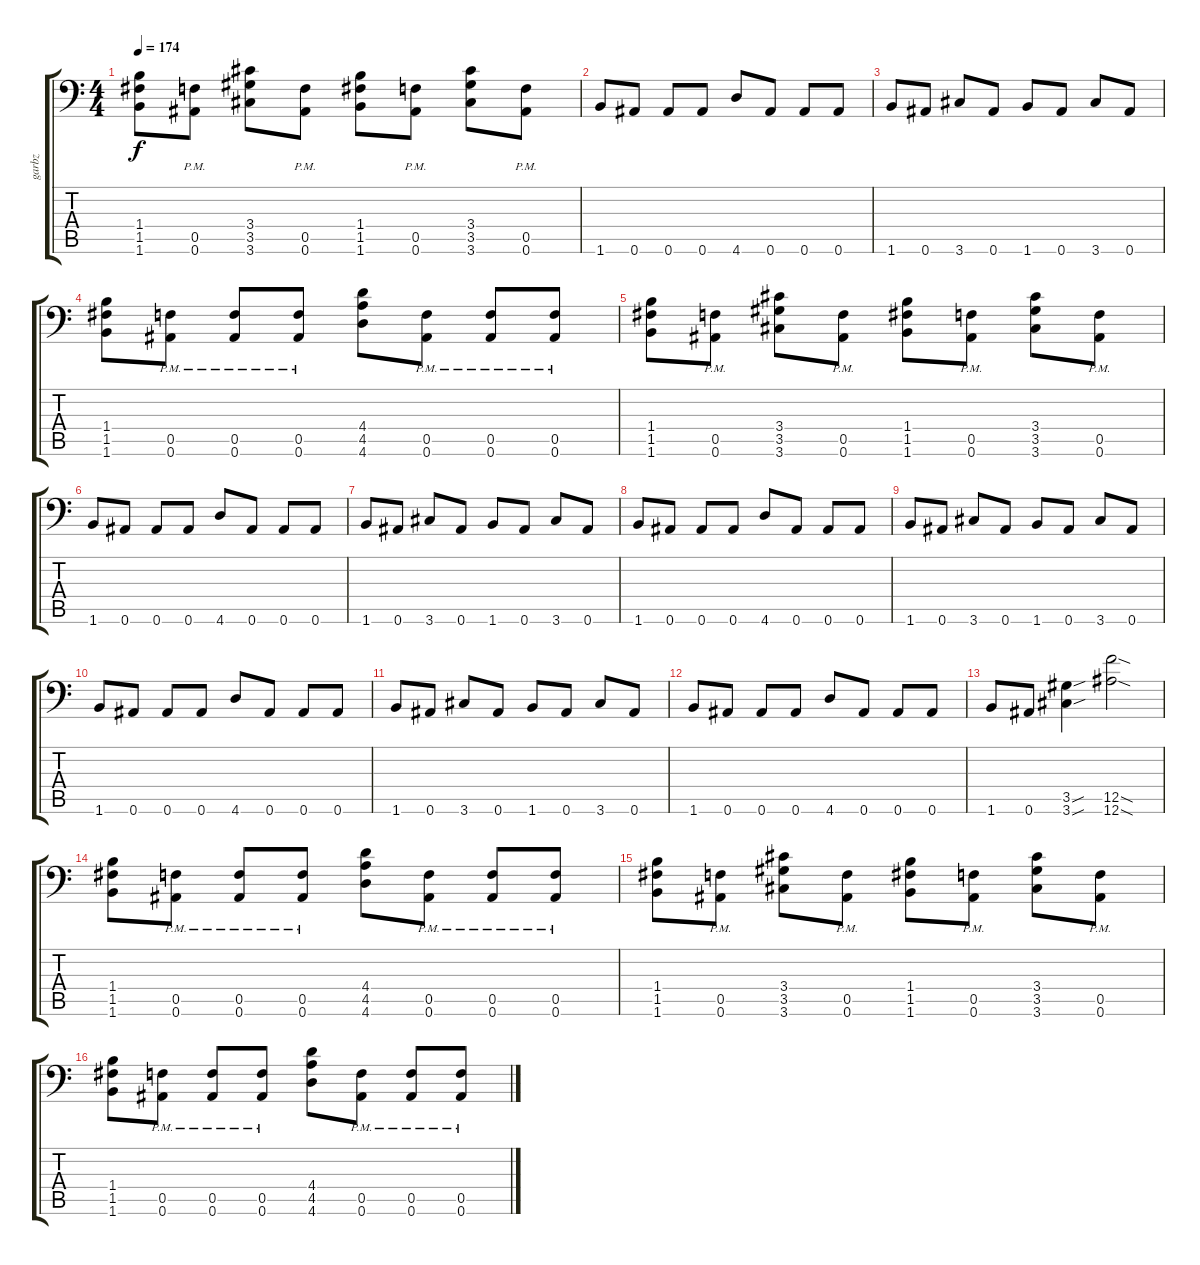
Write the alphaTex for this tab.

\track ("garbz" "garbz") {instrument distortionguitar}
\staff {score tabs}
\tuning (C4 G3 Eb3 Bb2 F2 Bb1) {hide}
\ts (4 4)
\tempo 174
\clef f4
\ks c
(1.4 1.5 1.6).8{dy f} (0.5{pm} 0.6{pm}).8 (3.4 3.5 3.6).8 (0.5{pm} 0.6{pm}).8 (1.4 1.5 1.6).8 (0.5{pm} 0.6{pm}).8 (3.4 3.5 3.6).8 (0.5{pm} 0.6{pm}).8 |
1.6.8 0.6.8 0.6.8 0.6.8 4.6.8 0.6.8 0.6.8 0.6.8 |
1.6.8 0.6.8 3.6.8 0.6.8 1.6.8 0.6.8 3.6.8 0.6.8 |
(1.4 1.5 1.6).8 (0.5{pm} 0.6{pm}).8 (0.5{pm} 0.6{pm}).8 (0.5{pm} 0.6{pm}).8 (4.4 4.5 4.6).8 (0.5{pm} 0.6{pm}).8 (0.5{pm} 0.6{pm}).8 (0.5{pm} 0.6{pm}).8 |
(1.4 1.5 1.6).8 (0.5{pm} 0.6{pm}).8 (3.4 3.5 3.6).8 (0.5{pm} 0.6{pm}).8 (1.4 1.5 1.6).8 (0.5{pm} 0.6{pm}).8 (3.4 3.5 3.6).8 (0.5{pm} 0.6{pm}).8 |
1.6.8 0.6.8 0.6.8 0.6.8 4.6.8 0.6.8 0.6.8 0.6.8 |
1.6.8 0.6.8 3.6.8 0.6.8 1.6.8 0.6.8 3.6.8 0.6.8 |
1.6.8 0.6.8 0.6.8 0.6.8 4.6.8 0.6.8 0.6.8 0.6.8 |
1.6.8 0.6.8 3.6.8 0.6.8 1.6.8 0.6.8 3.6.8 0.6.8 |
1.6.8 0.6.8 0.6.8 0.6.8 4.6.8 0.6.8 0.6.8 0.6.8 |
1.6.8 0.6.8 3.6.8 0.6.8 1.6.8 0.6.8 3.6.8 0.6.8 |
1.6.8 0.6.8 0.6.8 0.6.8 4.6.8 0.6.8 0.6.8 0.6.8 |
1.6.8 0.6.8 (3.5{sou} 3.6{sou}).4 (12.5{sod} 12.6{sod}).2 |
(1.4 1.5 1.6).8 (0.5{pm} 0.6{pm}).8 (0.5{pm} 0.6{pm}).8 (0.5{pm} 0.6{pm}).8 (4.4 4.5 4.6).8 (0.5{pm} 0.6{pm}).8 (0.5{pm} 0.6{pm}).8 (0.5{pm} 0.6{pm}).8 |
(1.4 1.5 1.6).8 (0.5{pm} 0.6{pm}).8 (3.4 3.5 3.6).8 (0.5{pm} 0.6{pm}).8 (1.4 1.5 1.6).8 (0.5{pm} 0.6{pm}).8 (3.4 3.5 3.6).8 (0.5{pm} 0.6{pm}).8 |
(1.4 1.5 1.6).8 (0.5{pm} 0.6{pm}).8 (0.5{pm} 0.6{pm}).8 (0.5{pm} 0.6{pm}).8 (4.4 4.5 4.6).8 (0.5{pm} 0.6{pm}).8 (0.5{pm} 0.6{pm}).8 (0.5{pm} 0.6{pm}).8
